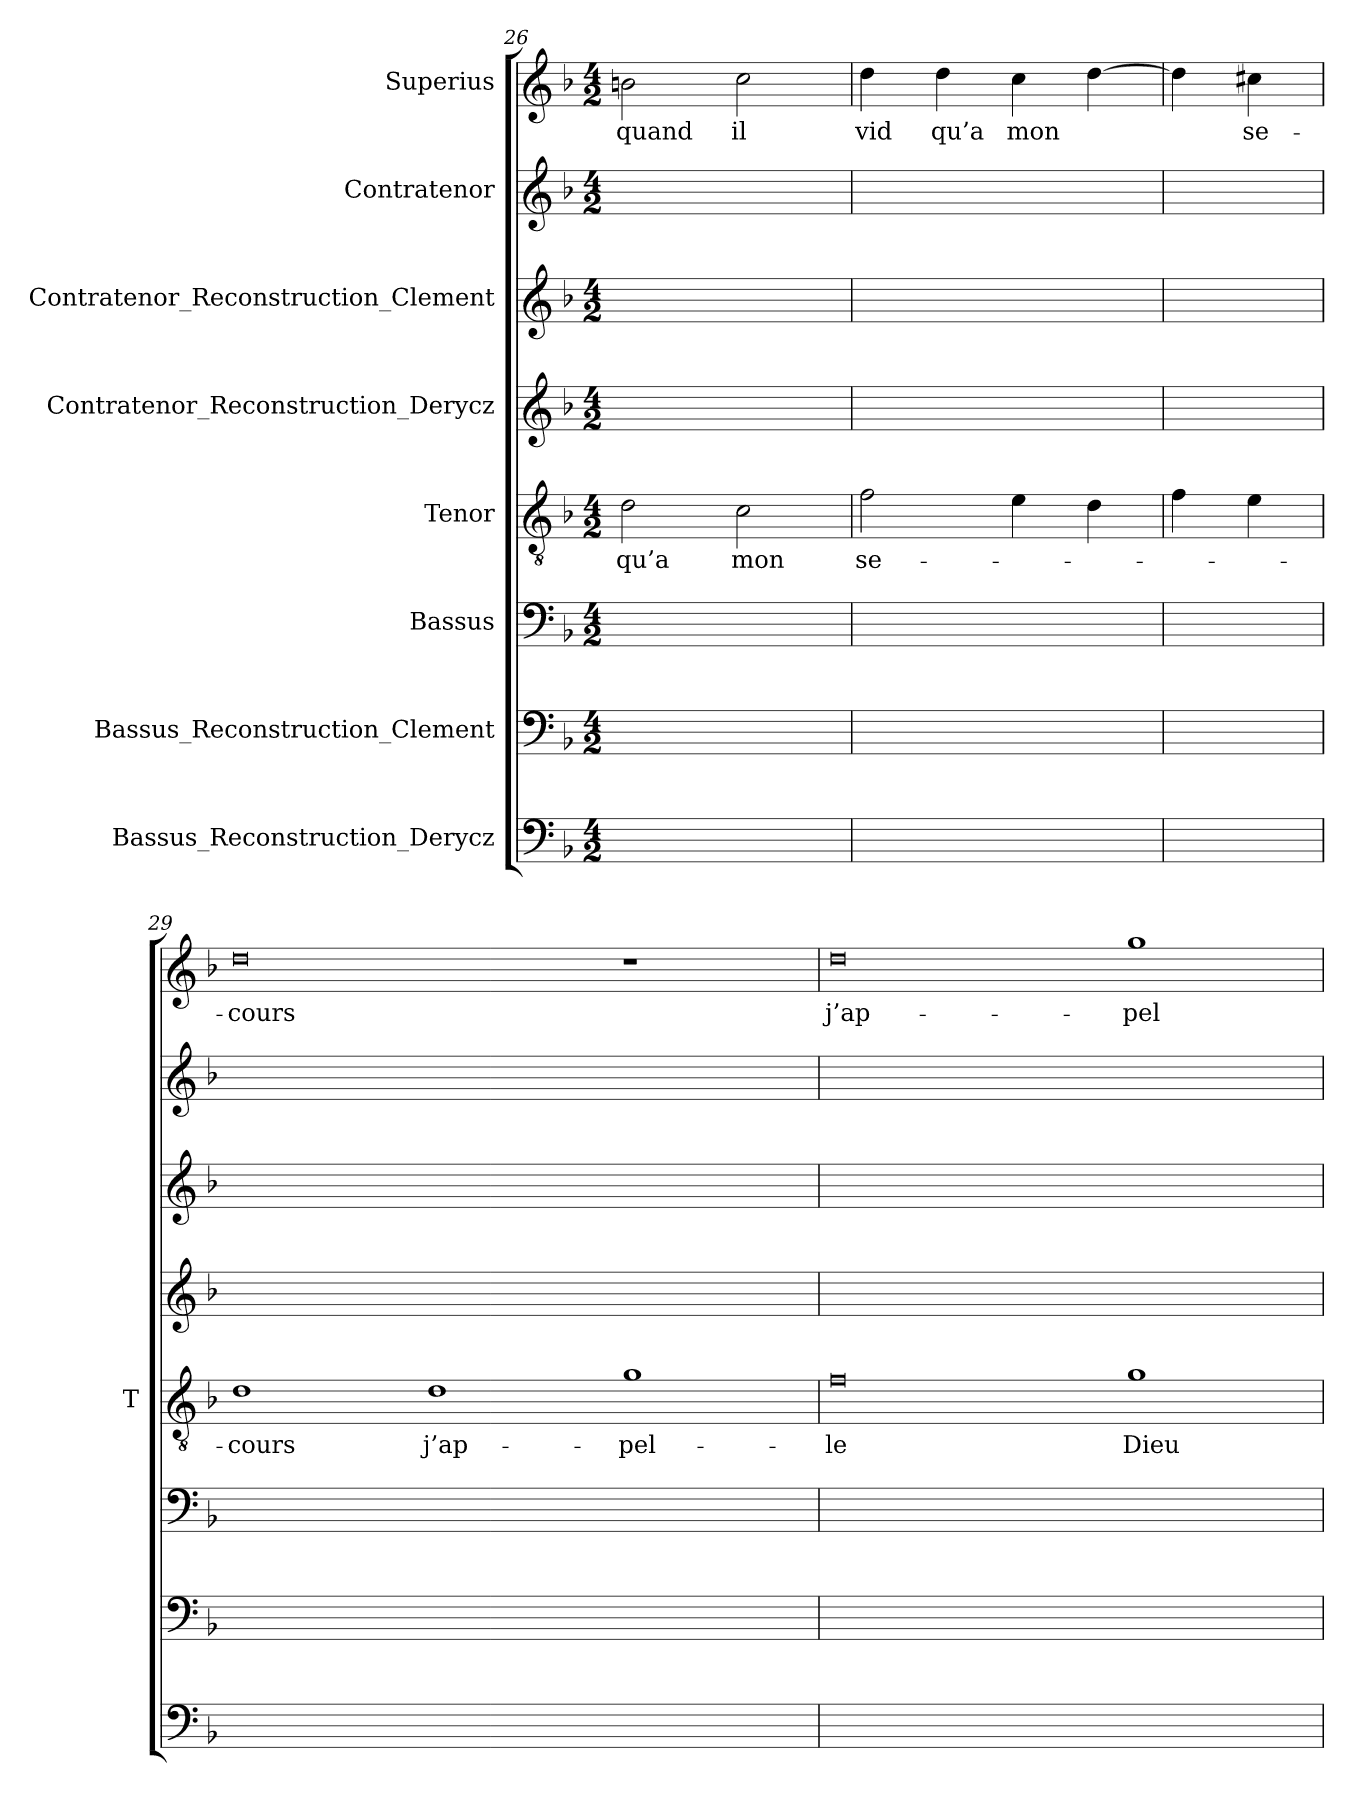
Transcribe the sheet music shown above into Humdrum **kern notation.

**kern	**kern	**kern	**kern	**text	**kern	**kern	**kern	**kern	**text
*part8	*part7	*part6	*part5	*part5	*part4	*part3	*part2	*part1	*part1
*staff8	*staff7	*staff6	*staff5	*staff5	*staff4	*staff3	*staff2	*staff1	*staff1
*I"Bassus_Reconstruction_Derycz	*I"Bassus_Reconstruction_Clement	*I"Bassus	*I"Tenor	*	*I"Contratenor_Reconstruction_Derycz	*I"Contratenor_Reconstruction_Clement	*I"Contratenor	*I"Superius	*
*	*	*	*I'T	*	*	*	*	*	*
*clefF4	*clefF4	*clefF4	*clefGv2	*	*clefG2	*clefG2	*clefG2	*clefG2	*
*k[b-]	*k[b-]	*k[b-]	*k[b-]	*	*k[b-]	*k[b-]	*k[b-]	*k[b-]	*
*M4/2	*M4/2	*M4/2	*M4/2	*	*M4/2	*M4/2	*M4/2	*M4/2	*
=26	=26	=26	=26	=26	=26	=26	=26	=26	=26
1ryy	1ryy	1ryy	2d	-qu’a	1ryy	1ryy	1ryy	2b	-quand
.	.	.	2c	-mon	.	.	.	2cc	-il
=27	=27	=27	=27	=27	=27	=27	=27	=27	=27
1ryy	1ryy	1ryy	2f	se-	1ryy	1ryy	1ryy	4dd	-vid
.	.	.	.	.	.	.	.	4dd	-qu’a
.	.	.	4e	.	.	.	.	4cc	-mon
.	.	.	4d	.	.	.	.	[4dd	.
=28	=28	=28	=28	=28	=28	=28	=28	=28	=28
2ryy	2ryy	2ryy	4f	.	2ryy	2ryy	2ryy	4dd]	.
.	.	.	4e	.	.	.	.	4cc#X	se-
=29	=29	=29	=29	=29	=29	=29	=29	=29	=29
0.ryy	0.ryy	0.ryy	1d	-cours	0.ryy	0.ryy	0.ryy	0dd	-cours
.	.	.	1d	j’ap-	.	.	.	.	.
.	.	.	1g	pel-	.	.	.	1r	.
=30	=30	=30	=30	=30	=30	=30	=30	=30	=30
0.ryy	0.ryy	0.ryy	0f	-le	0.ryy	0.ryy	0.ryy	0dd	j’ap-
.	.	.	1g	-Dieu	.	.	.	1gg	pel-
=	=	=	=	=	=	=	=	=	=
*-	*-	*-	*-	*-	*-	*-	*-	*-	*-
